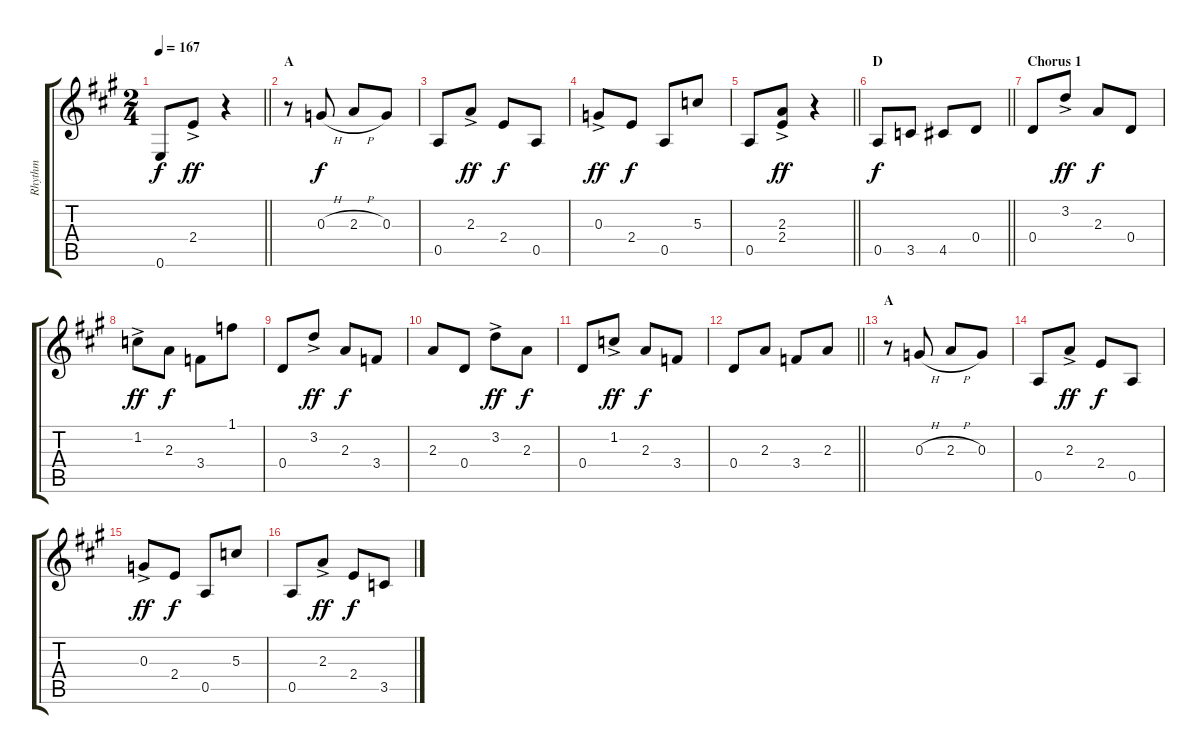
\track ("Rhythm" "Rhythm") {instrument electricguitarmuted}
\staff {score tabs}
\tuning (E4 B3 G3 D3 A2 E2) {hide}
\ts (2 4)
\tempo 167
\clef g2
\barLineRight lightlight
\ks a
0.6.8{dy f} 2.4{ac}.8{dy ff} r.4 |
\section ("" "A")
r.8 0.3{h}.8{dy f} 2.3{h}.8 0.3.8 |
0.5.8 2.3{ac}.8{dy ff} 2.4.8{dy f} 0.5.8 |
0.3{ac}.8{dy ff} 2.4.8{dy f} 0.5.8 5.3.8 |
\barLineRight lightlight
0.5.8 (2.3{ac} 2.4).8{dy ff} r.4 |
\section ("" "D")
\barLineRight lightlight
0.5.8{dy f} 3.5.8 4.5.8 0.4.8 |
\section ("" "Chorus 1")
0.4.8 3.2{ac}.8{dy ff} 2.3.8{dy f} 0.4.8 |
1.2{ac}.8{dy ff} 2.3.8{dy f} 3.4.8 1.1.8 |
0.4.8 3.2{ac}.8{dy ff} 2.3.8{dy f} 3.4.8 |
2.3.8 0.4.8 3.2{ac}.8{dy ff} 2.3.8{dy f} |
0.4.8 1.2{ac}.8{dy ff} 2.3.8{dy f} 3.4.8 |
\barLineRight lightlight
0.4.8 2.3.8 3.4.8 2.3.8 |
\section ("" "A")
r.8 0.3{h}.8 2.3{h}.8 0.3.8 |
0.5.8 2.3{ac}.8{dy ff} 2.4.8{dy f} 0.5.8 |
0.3{ac}.8{dy ff} 2.4.8{dy f} 0.5.8 5.3.8 |
0.5.8 2.3{ac}.8{dy ff} 2.4.8{dy f} 3.5.8
